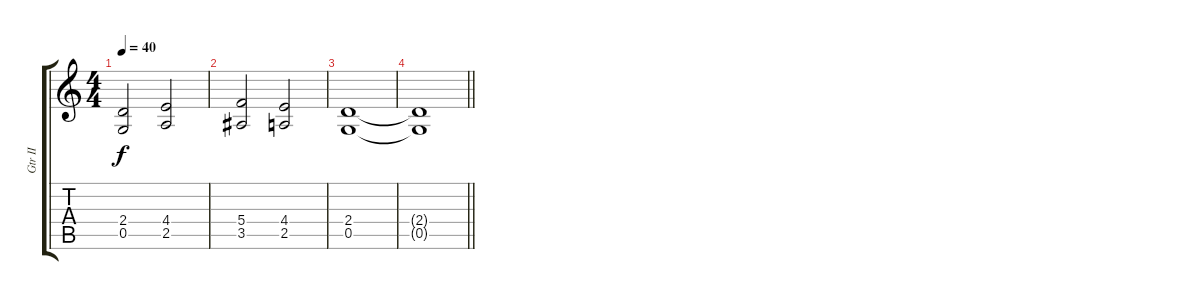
\track ("Gtr II" "Gtr II") {instrument distortionguitar}
\staff {score tabs}
\tuning (D4 A3 F3 C3 G2 C2) {hide}
\ts (4 4)
\tempo 40
\clef g2
\ks c
(2.4 0.5).2{dy f} (4.4 2.5).2 |
(5.4 3.5).2 (4.4 2.5).2 |
(2.4 0.5).1 |
\barLineRight lightlight
(2.4{t} 0.5{t}).1
